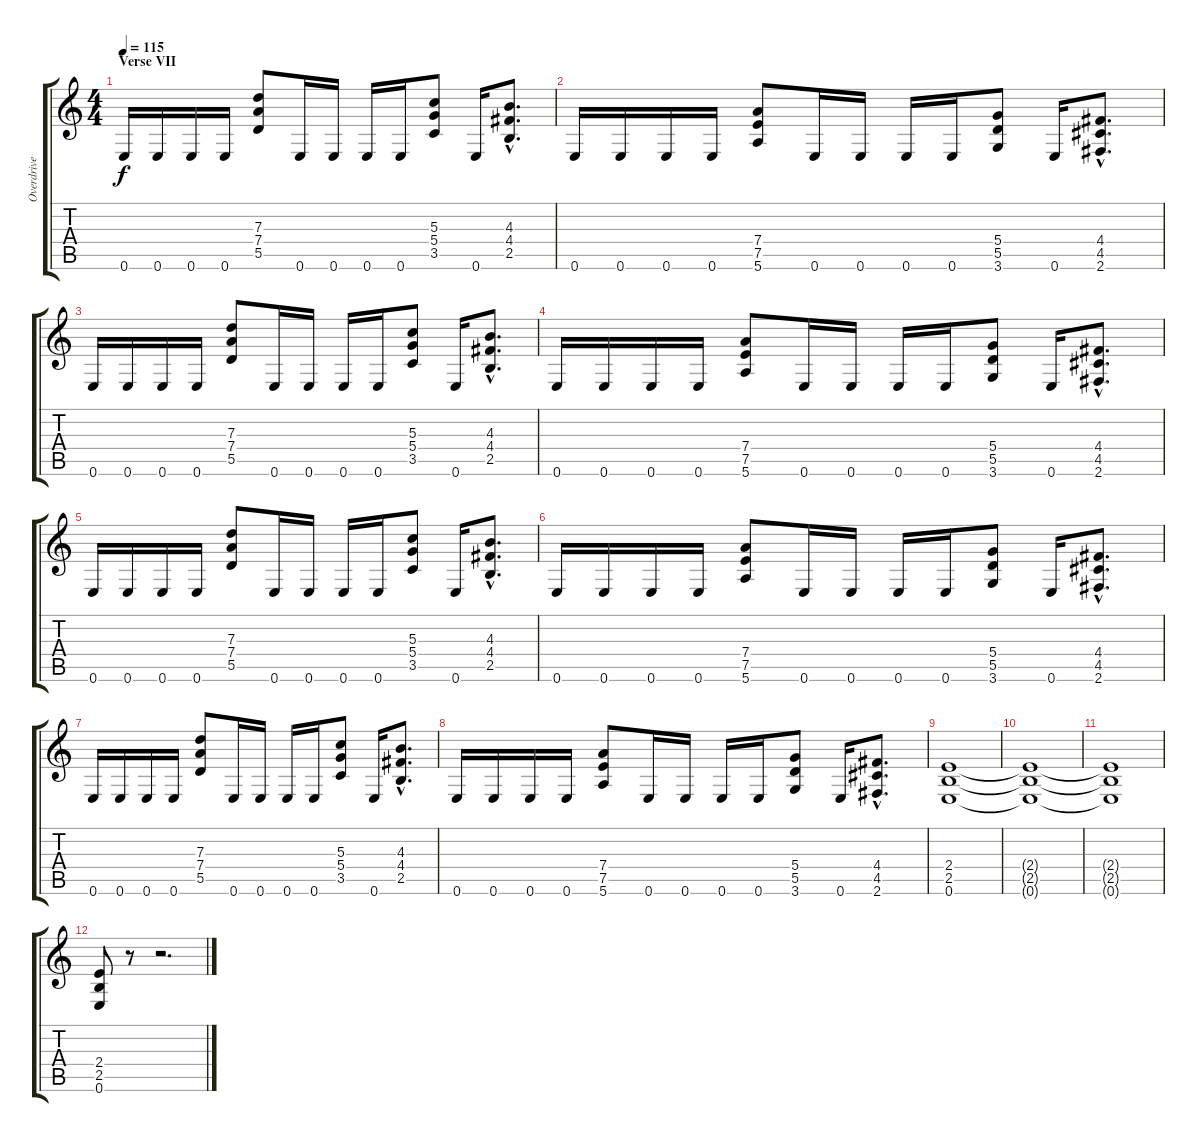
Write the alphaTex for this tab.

\track ("Overdrive Gtr" "Overdrive ") {instrument overdrivenguitar}
\staff {score tabs}
\tuning (E4 B3 G3 D3 A2 E2) {hide}
\ts (4 4)
\section ("" "Verse VII")
\tempo 115
\clef g2
\ks c
0.6.16{dy f} 0.6.16 0.6.16 0.6.16 (7.3 7.4 5.5).8 0.6.16 0.6.16 0.6.16 0.6.16 (5.3 5.4 3.5).8 0.6.16 (4.3{hac} 4.4{hac} 2.5{hac}).8{d} |
0.6.16 0.6.16 0.6.16 0.6.16 (7.4 7.5 5.6).8 0.6.16 0.6.16 0.6.16 0.6.16 (5.4 5.5 3.6).8 0.6.16 (4.4{hac} 4.5{hac} 2.6{hac}).8{d} |
0.6.16 0.6.16 0.6.16 0.6.16 (7.3 7.4 5.5).8 0.6.16 0.6.16 0.6.16 0.6.16 (5.3 5.4 3.5).8 0.6.16 (4.3{hac} 4.4{hac} 2.5{hac}).8{d} |
0.6.16 0.6.16 0.6.16 0.6.16 (7.4 7.5 5.6).8 0.6.16 0.6.16 0.6.16 0.6.16 (5.4 5.5 3.6).8 0.6.16 (4.4{hac} 4.5{hac} 2.6{hac}).8{d} |
0.6.16 0.6.16 0.6.16 0.6.16 (7.3 7.4 5.5).8 0.6.16 0.6.16 0.6.16 0.6.16 (5.3 5.4 3.5).8 0.6.16 (4.3{hac} 4.4{hac} 2.5{hac}).8{d} |
0.6.16 0.6.16 0.6.16 0.6.16 (7.4 7.5 5.6).8 0.6.16 0.6.16 0.6.16 0.6.16 (5.4 5.5 3.6).8 0.6.16 (4.4{hac} 4.5{hac} 2.6{hac}).8{d} |
0.6.16 0.6.16 0.6.16 0.6.16 (7.3 7.4 5.5).8 0.6.16 0.6.16 0.6.16 0.6.16 (5.3 5.4 3.5).8 0.6.16 (4.3{hac} 4.4{hac} 2.5{hac}).8{d} |
0.6.16 0.6.16 0.6.16 0.6.16 (7.4 7.5 5.6).8 0.6.16 0.6.16 0.6.16 0.6.16 (5.4 5.5 3.6).8 0.6.16 (4.4{hac} 4.5{hac} 2.6{hac}).8{d} |
(2.4 2.5 0.6).1 |
(2.4{t} 2.5{t} 0.6{t}).1 |
(2.4{t} 2.5{t} 0.6{t}).1 |
(2.4 2.5 0.6).8 r.8 r.2{d}
